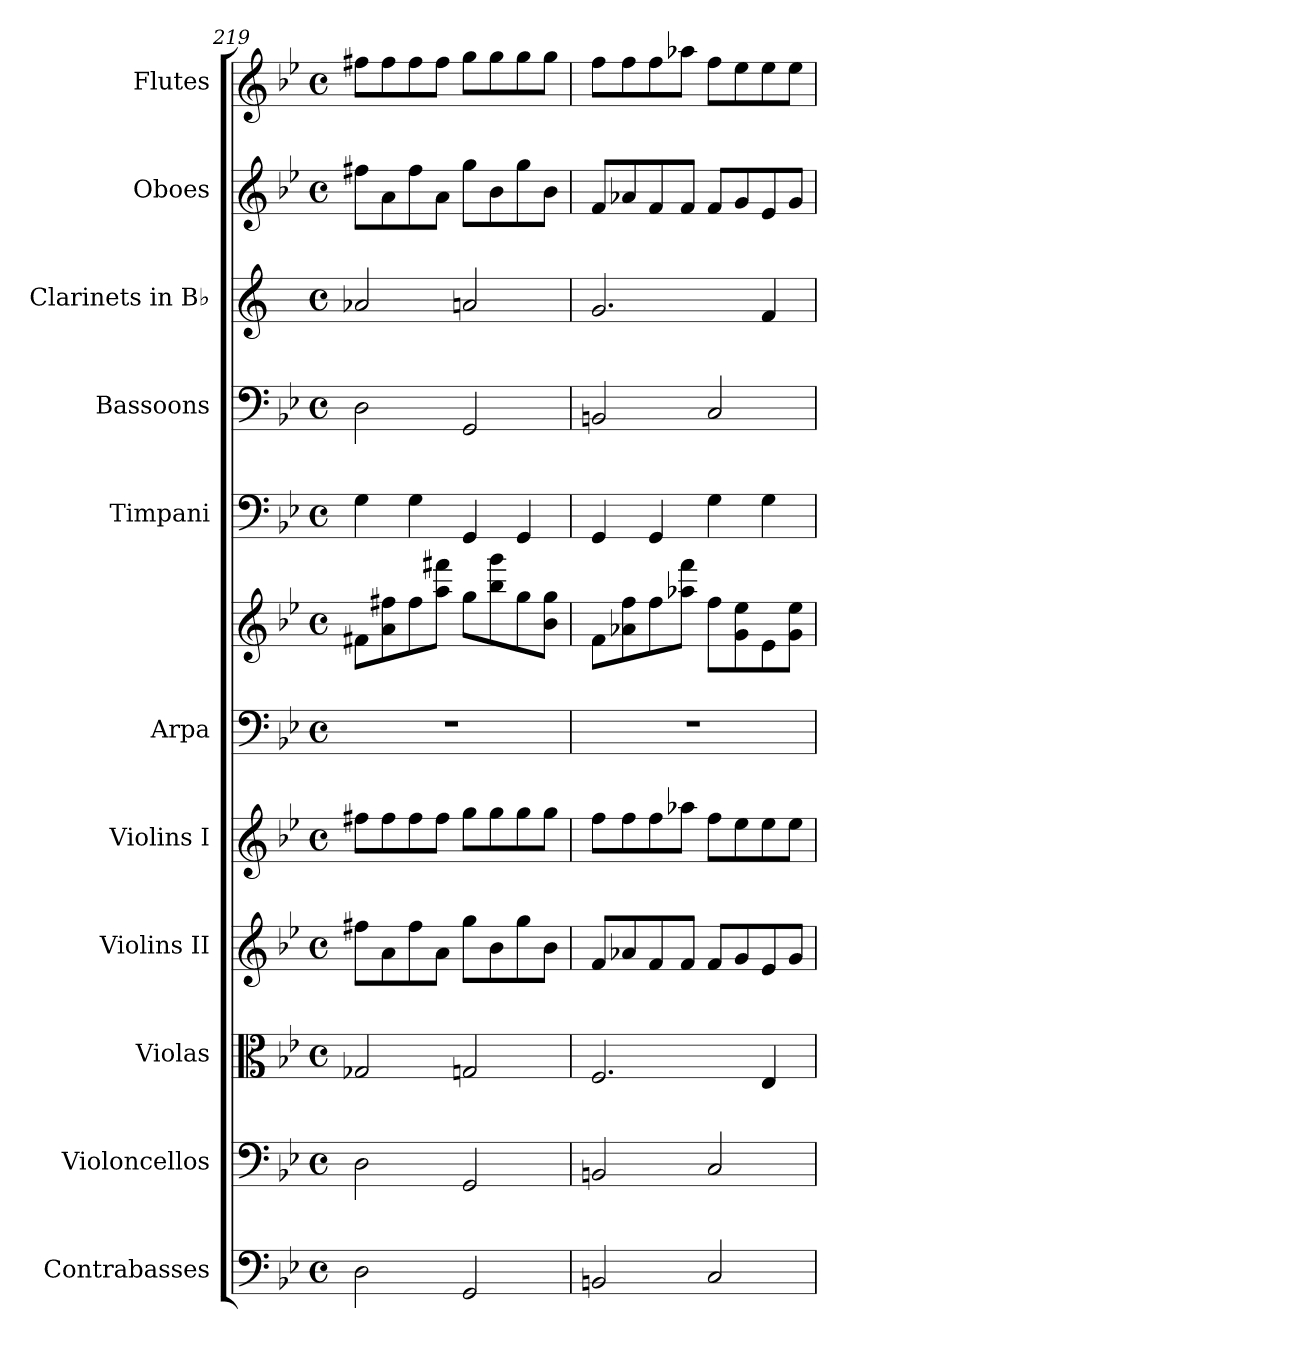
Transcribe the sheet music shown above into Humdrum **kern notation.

**kern	**kern	**kern	**kern	**kern	**kern	**kern	**kern	**kern	**kern	**kern	**kern
*part11	*part10	*part9	*part8	*part7	*part6	*part6	*part5	*part4	*part3	*part2	*part1
*staff12	*staff11	*staff10	*staff9	*staff8	*staff7	*staff6	*staff5	*staff4	*staff3	*staff2	*staff1
*I"Contrabasses	*I"Violoncellos	*I"Violas	*I"Violins II	*I"Violins I	*I"Arpa	*	*I"Timpani	*I"Bassoons	*I"Clarinets in B♭	*I"Oboes	*I"Flutes
*I'Cb.	*I'Vc.	*I'Vla.	*I'Vln. II	*I'Vln. I	*I'Arp.	*	*I'Timp.	*I'Bsn.	*	*I'Ob.	*I'Fl.
!!LO:PB:g=z
*clefF4	*clefF4	*clefC3	*clefG2	*clefG2	*clefF4	*clefG2	*clefF4	*clefF4	*clefG2	*clefG2	*clefG2
*ITrd7c12	*	*	*	*	*	*	*	*	*ITrd1c2	*	*
*k[b-e-]	*k[b-e-]	*k[b-e-]	*k[b-e-]	*k[b-e-]	*k[b-e-]	*k[b-e-]	*k[b-e-]	*k[b-e-]	*k[b-e-]	*k[b-e-]	*k[b-e-]
*M4/4	*M4/4	*M4/4	*M4/4	*M4/4	*M4/4	*M4/4	*M4/4	*M4/4	*M4/4	*M4/4	*M4/4
*met(c)	*met(c)	*met(c)	*met(c)	*met(c)	*met(c)	*met(c)	*met(c)	*met(c)	*met(c)	*met(c)	*met(c)
=219	=219	=219	=219	=219	=219	=219	=219	=219	=219	=219	=219
2DD\	2D\	2G-X/	8ff#X\L	8ff#X\L	1r	8f#X\L	4G\	2D\	2g-X/	8ff#X\L	8ff#X\L
.	.	.	8a\	8ff#\	.	8a\ 8ff#X\	.	.	.	8a\	8ff#\
.	.	.	8ff#\	8ff#\	.	8ff#\	4G\	.	.	8ff#\	8ff#\
.	.	.	8a\J	8ff#\J	.	8aa\ 8fff#X\J	.	.	.	8a\J	8ff#\J
2GGG/	2GG/	2Gn/	8gg\L	8gg\L	.	8gg\L	4GG/	2GG/	2gn/	8gg\L	8gg\L
.	.	.	8b-\	8gg\	.	8bb-\ 8ggg\	.	.	.	8b-\	8gg\
.	.	.	8gg\	8gg\	.	8gg\	4GG/	.	.	8gg\	8gg\
.	.	.	8b-\J	8gg\J	.	8b-\ 8gg\J	.	.	.	8b-\J	8gg\J
=220	=220	=220	=220	=220	=220	=220	=220	=220	=220	=220	=220
2BBBn/	2BBn/	2.F/	8f/L	8ff\L	1r	8f\L	4GG/	2BBn/	2.f/	8f/L	8ff\L
.	.	.	8a-X/	8ff\	.	8a-X\ 8ff\	.	.	.	8a-X/	8ff\
.	.	.	8f/	8ff\	.	8ff\	4GG/	.	.	8f/	8ff\
.	.	.	8f/J	8aa-X\J	.	8aa-X\ 8fff\J	.	.	.	8f/J	8aa-X\J
2CC/	2C/	.	8f/L	8ff\L	.	8ff\L	4G\	2C/	.	8f/L	8ff\L
.	.	.	8g/	8ee-\	.	8g\ 8ee-\	.	.	.	8g/	8ee-\
.	.	4E-/	8e-/	8ee-\	.	8e-\	4G\	.	4e-/	8e-/	8ee-\
.	.	.	8g/J	8ee-\J	.	8g\ 8ee-\J	.	.	.	8g/J	8ee-\J
=	=	=	=	=	=	=	=	=	=	=	=
*-	*-	*-	*-	*-	*-	*-	*-	*-	*-	*-	*-
